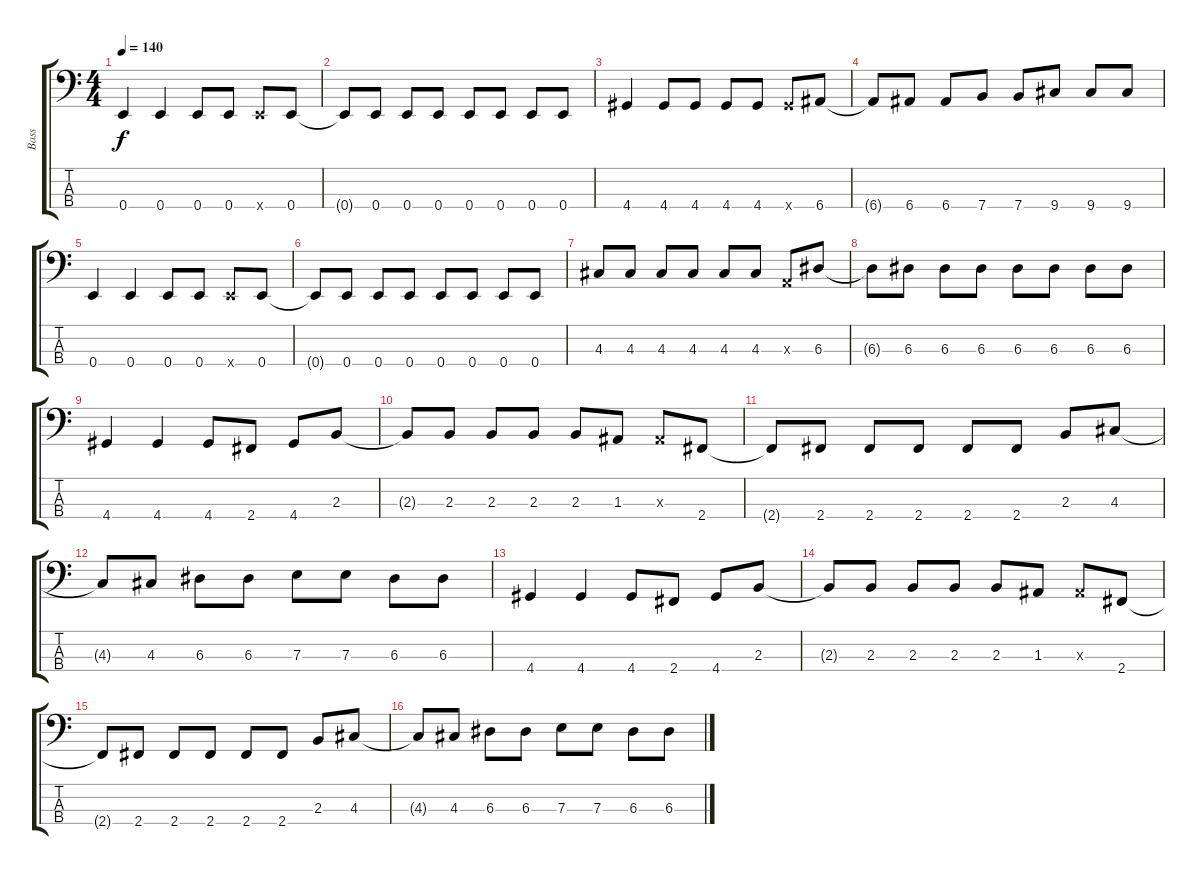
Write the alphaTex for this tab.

\track ("Bass" "Bass") {instrument electricbassfinger}
\staff {score tabs}
\tuning (G2 D2 A1 E1) {hide}
\ts (4 4)
\tempo 140
\clef f4
\ks c
0.4.4{dy f} 0.4.4 0.4.8 0.4.8 0.4{x}.8 0.4.8 |
0.4{t}.8 0.4.8 0.4.8 0.4.8 0.4.8 0.4.8 0.4.8 0.4.8 |
4.4.4 4.4.8 4.4.8 4.4.8 4.4.8 4.4{x}.8 6.4.8 |
6.4{t}.8 6.4.8 6.4.8 7.4.8 7.4.8 9.4.8 9.4.8 9.4.8 |
0.4.4 0.4.4 0.4.8 0.4.8 0.4{x}.8 0.4.8 |
0.4{t}.8 0.4.8 0.4.8 0.4.8 0.4.8 0.4.8 0.4.8 0.4.8 |
4.3.8 4.3.8 4.3.8 4.3.8 4.3.8 4.3.8 0.3{x}.8 6.3.8 |
6.3{t}.8 6.3.8 6.3.8 6.3.8 6.3.8 6.3.8 6.3.8 6.3.8 |
4.4.4 4.4.4 4.4.8 2.4.8 4.4.8 2.3.8 |
2.3{t}.8 2.3.8 2.3.8 2.3.8 2.3.8 1.3.8 1.3{x}.8 2.4.8 |
2.4{t}.8 2.4.8 2.4.8 2.4.8 2.4.8 2.4.8 2.3.8 4.3.8 |
4.3{t}.8 4.3.8 6.3.8 6.3.8 7.3.8 7.3.8 6.3.8 6.3.8 |
4.4.4 4.4.4 4.4.8 2.4.8 4.4.8 2.3.8 |
2.3{t}.8 2.3.8 2.3.8 2.3.8 2.3.8 1.3.8 1.3{x}.8 2.4.8 |
2.4{t}.8 2.4.8 2.4.8 2.4.8 2.4.8 2.4.8 2.3.8 4.3.8 |
4.3{t}.8 4.3.8 6.3.8 6.3.8 7.3.8 7.3.8 6.3.8 6.3.8
